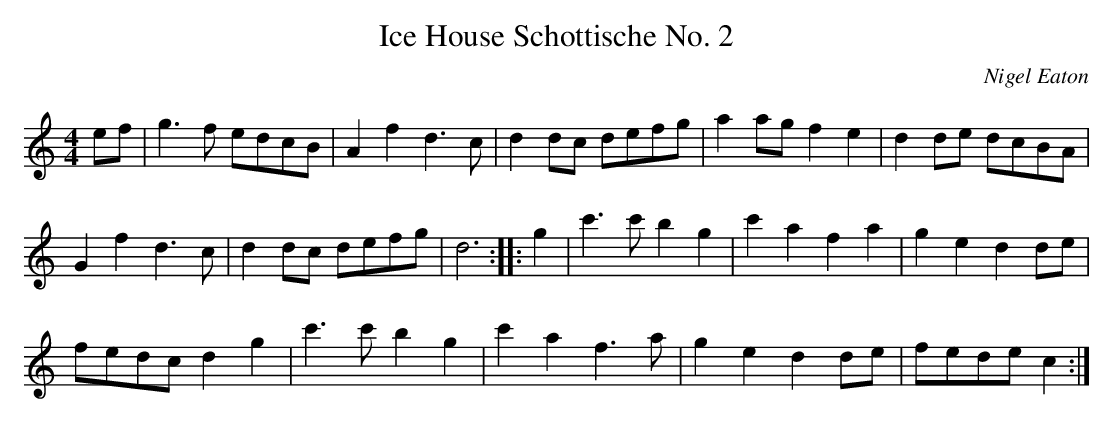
X:1
T:Ice House Schottische No. 2
M:4/4
L:1/8
C:Nigel Eaton
K:C
ef | g3f edcB | A2f2 d3c | d2dc defg | a2ag f2e2 | d2de dcBA |
G2f2 d3c | d2dc defg | d6 ::g2 | c'3c' b2g2 | c'2a2 f2a2 | g2e2 d2de |
fedc d2g2 | c'3c' b2g2 | c'2a2 f3a | g2e2 d2de | fede c2 :|
